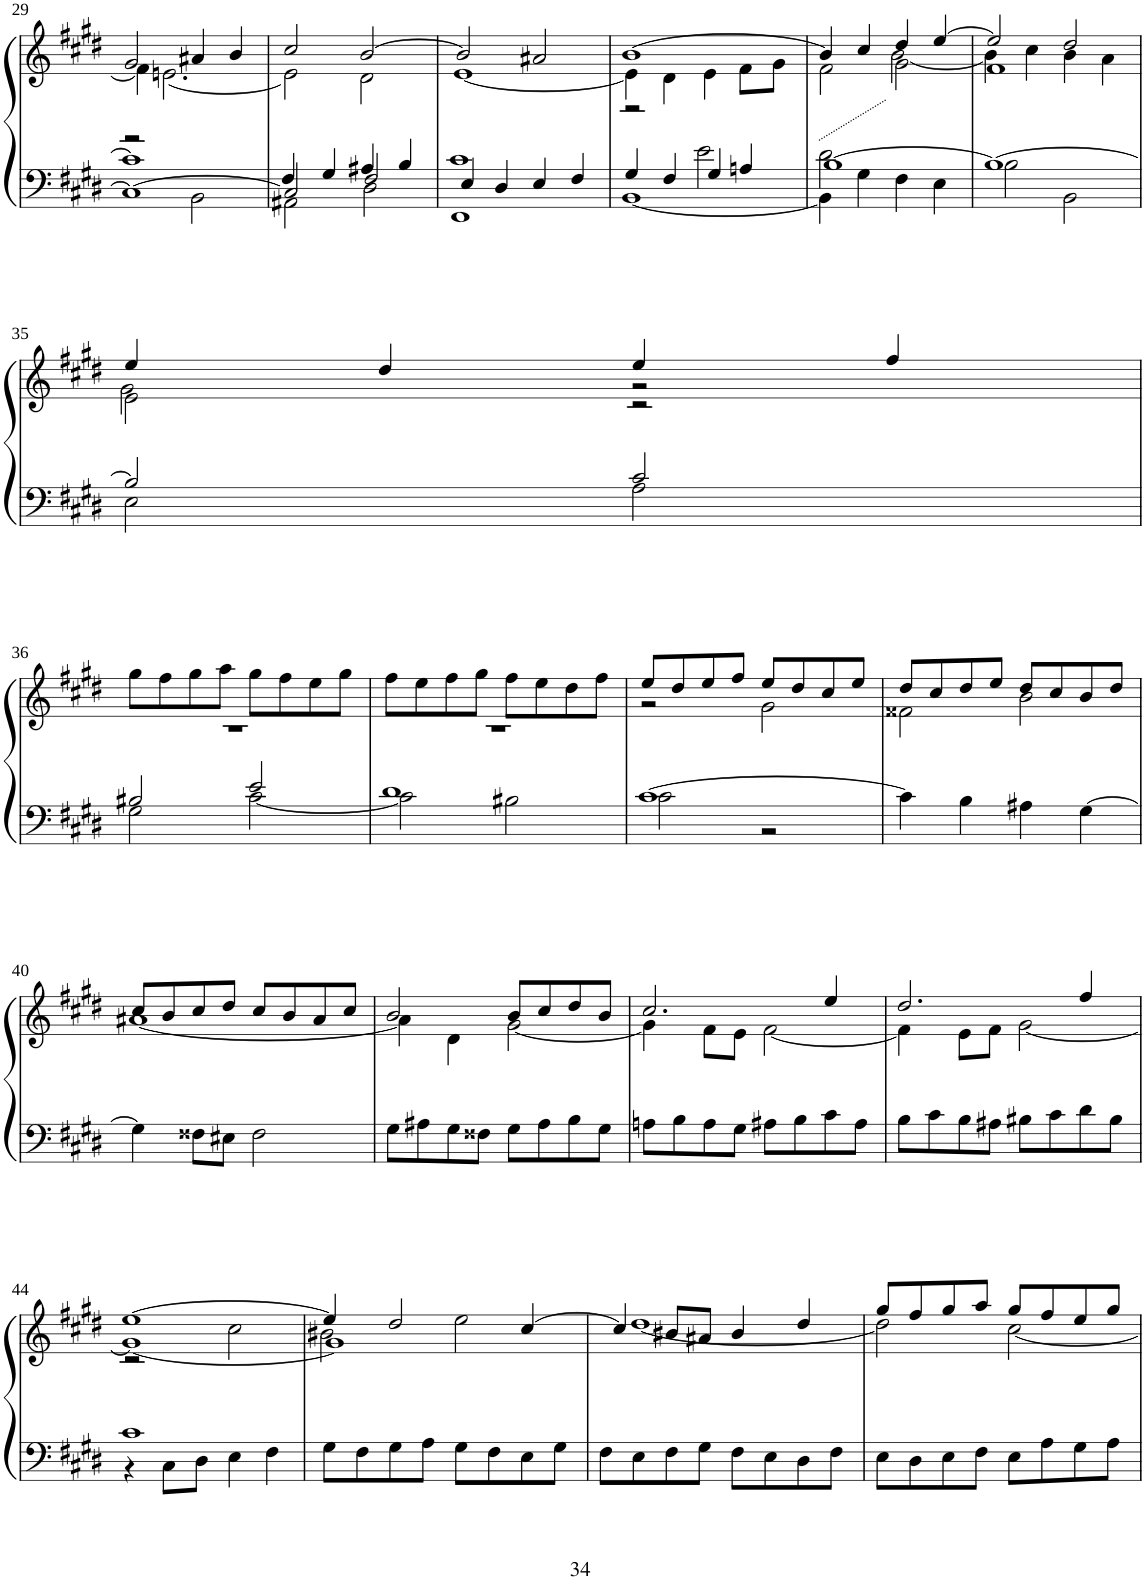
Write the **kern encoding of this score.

**kern	**kern
*part1	*part1
*staff2	*staff1
*I"Piano	*
*I'Pno	*
!!LO:PB:g=z
*clefF4	*clefG2
*k[f#c#g#d#]	*k[f#c#g#d#]
*M4/4	*M4/4
*met(c|)	*met(c|)
=29	=29
*^	*^
*	*^	*	*
1C#_	2r	1c#]	2g#/	4f#\]
.	.	.	.	[2.en\
.	2BB\	.	4a#X/	.
.	.	.	4b/	.
=30	=30	=30	=30	=30
2C#/]	2AA#X\	4F#/	2cc#/	2e\]
.	.	4G#/	.	.
2F#/	2D#\	4A#X/	[2b/	2d#\
.	.	4B/	.	.
=31	=31	=31	=31	=31
4E/	1C#	1c#	2b/]	[1e
4D#/	.	.	.	.
4E/	.	.	2a#X/	.
4F#/	.	.	.	.
=32	=32	=32	=32	=32
*	*	*	*	*^
2ryy	4G#/	[1BB	[1b	4e\]	2r
.	4F#/	.	.	4d#\	.
2e\	4G#/	.	.	4e\	2ryy
.	4An/	.	.	8f#\L	.
.	.	.	.	8g#\J	.
=33	=33	=33	=33	=33	=33
2d#\	[1B	4BB\]	4b/]	2f#\	2ryy
.	.	4G#\	4cc#/	.	.
2ryy	.	4F#\	4dd#/	[2b\	2g#\
.	.	4E\	[4ee/	.	.
*	*v	*v	*	*	*
=34	=34	=34	=34	=34
1B_	2B\	2ee/]	4b\]	1f#
.	.	.	4cc#\	.
.	2BB\	2dd#/	4b\	.
.	.	.	4a\	.
!!LO:LB:g=z	!!	!!
=35	=35	=35	=35	=35
2B/]	2E\	4ee/	2g#\	2e\
.	.	4dd#/	.	.
2c#/	2A\	4ee/	2r	2r
.	.	4ff#/	.	.
*	*	*	*v	*v
!!LO:LB:g=z
=36	=36	=36	=36
2B#X/	2G#\	8gg#\L	1r
.	.	8ff#\	.
.	.	8gg#\	.
.	.	8aa\J	.
2e/	[2c#\	8gg#\L	.
.	.	8ff#\	.
.	.	8ee\	.
.	.	8gg#\J	.
=37	=37	=37	=37
1d#	2c#\]	8ff#\L	1r
.	.	8ee\	.
.	.	8ff#\	.
.	.	8gg#\J	.
.	2B#X\	8ff#\L	.
.	.	8ee\	.
.	.	8dd#\	.
.	.	8ff#\J	.
=38	=38	=38	=38
[1c#	2c#\	8ee/L	2r
.	.	8dd#/	.
.	.	8ee/	.
.	.	8ff#/J	.
.	2r	8ee/L	2g#\
.	.	8dd#/	.
.	.	8cc#/	.
.	.	8ee/J	.
*v	*v	*	*
=39	=39	=39
4c#\]	8dd#/L	2f##X\
.	8cc#/	.
4B\	8dd#/	.
.	8ee/J	.
4A#X\	8dd#/L	2b\
.	8cc#/	.
[4G#\	8b/	.
.	8dd#/J	.
!!LO:LB:g=z	!!
=40	=40	=40
4G#\]	8cc#/L	[1a#X
.	8b/	.
8F##X\L	8cc#/	.
8E#X\J	8dd#/J	.
2F##\	8cc#/L	.
.	8b/	.
.	8a#/	.
.	8cc#/J	.
=41	=41	=41
8G#\L	2b/	4a#\]
8A#X\	.	.
8G#\	.	4d#\
8F##X\J	.	.
8G#\L	8b/L	[2g#\
8A#\	8cc#/	.
8B\	8dd#/	.
8G#\J	8b/J	.
=42	=42	=42
8An\L	2.cc#/	4g#\]
8B\	.	.
8A\	.	8f#\L
8G#\J	.	8e\J
8A#X\L	.	[2f#\
8B\	.	.
8c#\	4ee/	.
8A#\J	.	.
=43	=43	=43
8B\L	2.dd#/	4f#\]
8c#\	.	.
8B\	.	8e\L
8A#X\J	.	8f#\J
8B#X\L	.	[2g#\
8c#\	.	.
8d#\	4ff#/	.
8B#\J	.	.
!!LO:LB:g=z
=44	=44	=44
*^	*	*^
1c#	4r	[1ee	1g#_	2r
.	8C#\L	.	.	.
.	8D#\J	.	.	.
.	4E\	.	.	2cc#\
.	4F#\	.	.	.
*v	*v	*	*	*
=45	=45	=45	=45
8G#\L	4ee/]	1g#]	2b#X\
8F#\	.	.	.
8G#\	2dd#/	.	.
8A\J	.	.	.
8G#\L	.	.	2ee\
8F#\	.	.	.
8E\	[4cc#/	.	.
8G#\J	.	.	.
*	*	*v	*v
=46	=46	=46
8F#\L	4cc#/]	[1dd#
8E\	.	.
8F#\	8b#X/L	.
8G#\J	8a#X/J	.
8F#\L	4b#/	.
8E\	.	.
8D#\	4dd#/	.
8F#\J	.	.
=47	=47	=47
8E\L	8gg#/L	2dd#\]
8D#\	8ff#/	.
8E\	8gg#/	.
8F#\J	8aa/J	.
8E\L	8gg#/L	[2cc#\
8A\	8ff#/	.
8G#\	8ee/	.
8A\J	8gg#/J	.
*	*v	*v
=	=
*-	*-
